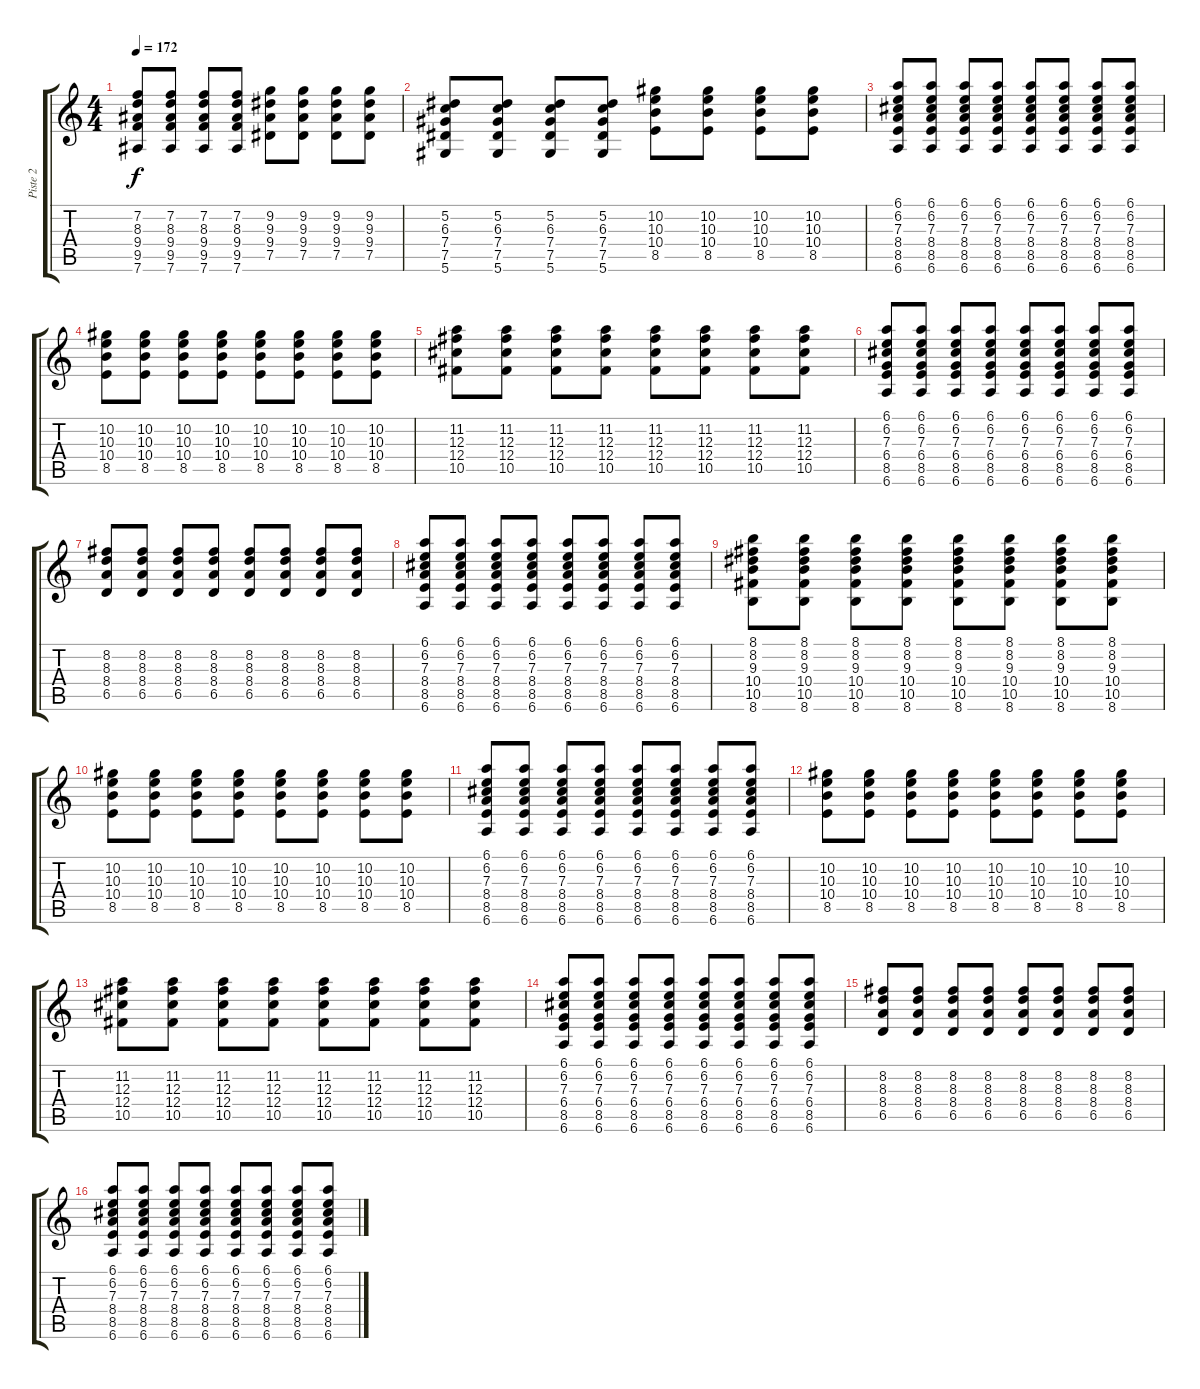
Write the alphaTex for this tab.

\track ("Piste 2" "Piste 2") {instrument distortionguitar}
\staff {score tabs}
\tuning (Eb4 Bb3 Gb3 Db3 Ab2 Eb2) {hide}
\ts (4 4)
\tempo 172
\clef g2
\ks c
(7.2 8.3 9.4 9.5 7.6).8{dy f} (7.2 8.3 9.4 9.5 7.6).8 (7.2 8.3 9.4 9.5 7.6).8 (7.2 8.3 9.4 9.5 7.6).8 (9.2 9.3 9.4 7.5).8 (9.2 9.3 9.4 7.5).8 (9.2 9.3 9.4 7.5).8 (9.2 9.3 9.4 7.5).8 |
(5.2 6.3 7.4 7.5 5.6).8 (5.2 6.3 7.4 7.5 5.6).8 (5.2 6.3 7.4 7.5 5.6).8 (5.2 6.3 7.4 7.5 5.6).8 (10.2 10.3 10.4 8.5).8 (10.2 10.3 10.4 8.5).8 (10.2 10.3 10.4 8.5).8 (10.2 10.3 10.4 8.5).8 |
(6.1 6.2 7.3 8.4 8.5 6.6).8 (6.1 6.2 7.3 8.4 8.5 6.6).8 (6.1 6.2 7.3 8.4 8.5 6.6).8 (6.1 6.2 7.3 8.4 8.5 6.6).8 (6.1 6.2 7.3 8.4 8.5 6.6).8 (6.1 6.2 7.3 8.4 8.5 6.6).8 (6.1 6.2 7.3 8.4 8.5 6.6).8 (6.1 6.2 7.3 8.4 8.5 6.6).8 |
(10.2 10.3 10.4 8.5).8 (10.2 10.3 10.4 8.5).8 (10.2 10.3 10.4 8.5).8 (10.2 10.3 10.4 8.5).8 (10.2 10.3 10.4 8.5).8 (10.2 10.3 10.4 8.5).8 (10.2 10.3 10.4 8.5).8 (10.2 10.3 10.4 8.5).8 |
(11.2 12.3 12.4 10.5).8 (11.2 12.3 12.4 10.5).8 (11.2 12.3 12.4 10.5).8 (11.2 12.3 12.4 10.5).8 (11.2 12.3 12.4 10.5).8 (11.2 12.3 12.4 10.5).8 (11.2 12.3 12.4 10.5).8 (11.2 12.3 12.4 10.5).8 |
(6.1 6.2 7.3 6.4 8.5 6.6).8 (6.1 6.2 7.3 6.4 8.5 6.6).8 (6.1 6.2 7.3 6.4 8.5 6.6).8 (6.1 6.2 7.3 6.4 8.5 6.6).8 (6.1 6.2 7.3 6.4 8.5 6.6).8 (6.1 6.2 7.3 6.4 8.5 6.6).8 (6.1 6.2 7.3 6.4 8.5 6.6).8 (6.1 6.2 7.3 6.4 8.5 6.6).8 |
(8.2 8.3 8.4 6.5).8 (8.2 8.3 8.4 6.5).8 (8.2 8.3 8.4 6.5).8 (8.2 8.3 8.4 6.5).8 (8.2 8.3 8.4 6.5).8 (8.2 8.3 8.4 6.5).8 (8.2 8.3 8.4 6.5).8 (8.2 8.3 8.4 6.5).8 |
(6.1 6.2 7.3 8.4 8.5 6.6).8 (6.1 6.2 7.3 8.4 8.5 6.6).8 (6.1 6.2 7.3 8.4 8.5 6.6).8 (6.1 6.2 7.3 8.4 8.5 6.6).8 (6.1 6.2 7.3 8.4 8.5 6.6).8 (6.1 6.2 7.3 8.4 8.5 6.6).8 (6.1 6.2 7.3 8.4 8.5 6.6).8 (6.1 6.2 7.3 8.4 8.5 6.6).8 |
(8.1 8.2 9.3 10.4 10.5 8.6).8 (8.1 8.2 9.3 10.4 10.5 8.6).8 (8.1 8.2 9.3 10.4 10.5 8.6).8 (8.1 8.2 9.3 10.4 10.5 8.6).8 (8.1 8.2 9.3 10.4 10.5 8.6).8 (8.1 8.2 9.3 10.4 10.5 8.6).8 (8.1 8.2 9.3 10.4 10.5 8.6).8 (8.1 8.2 9.3 10.4 10.5 8.6).8 |
(10.2 10.3 10.4 8.5).8 (10.2 10.3 10.4 8.5).8 (10.2 10.3 10.4 8.5).8 (10.2 10.3 10.4 8.5).8 (10.2 10.3 10.4 8.5).8 (10.2 10.3 10.4 8.5).8 (10.2 10.3 10.4 8.5).8 (10.2 10.3 10.4 8.5).8 |
(6.1 6.2 7.3 8.4 8.5 6.6).8 (6.1 6.2 7.3 8.4 8.5 6.6).8 (6.1 6.2 7.3 8.4 8.5 6.6).8 (6.1 6.2 7.3 8.4 8.5 6.6).8 (6.1 6.2 7.3 8.4 8.5 6.6).8 (6.1 6.2 7.3 8.4 8.5 6.6).8 (6.1 6.2 7.3 8.4 8.5 6.6).8 (6.1 6.2 7.3 8.4 8.5 6.6).8 |
(10.2 10.3 10.4 8.5).8 (10.2 10.3 10.4 8.5).8 (10.2 10.3 10.4 8.5).8 (10.2 10.3 10.4 8.5).8 (10.2 10.3 10.4 8.5).8 (10.2 10.3 10.4 8.5).8 (10.2 10.3 10.4 8.5).8 (10.2 10.3 10.4 8.5).8 |
(11.2 12.3 12.4 10.5).8 (11.2 12.3 12.4 10.5).8 (11.2 12.3 12.4 10.5).8 (11.2 12.3 12.4 10.5).8 (11.2 12.3 12.4 10.5).8 (11.2 12.3 12.4 10.5).8 (11.2 12.3 12.4 10.5).8 (11.2 12.3 12.4 10.5).8 |
(6.1 6.2 7.3 6.4 8.5 6.6).8 (6.1 6.2 7.3 6.4 8.5 6.6).8 (6.1 6.2 7.3 6.4 8.5 6.6).8 (6.1 6.2 7.3 6.4 8.5 6.6).8 (6.1 6.2 7.3 6.4 8.5 6.6).8 (6.1 6.2 7.3 6.4 8.5 6.6).8 (6.1 6.2 7.3 6.4 8.5 6.6).8 (6.1 6.2 7.3 6.4 8.5 6.6).8 |
(8.2 8.3 8.4 6.5).8 (8.2 8.3 8.4 6.5).8 (8.2 8.3 8.4 6.5).8 (8.2 8.3 8.4 6.5).8 (8.2 8.3 8.4 6.5).8 (8.2 8.3 8.4 6.5).8 (8.2 8.3 8.4 6.5).8 (8.2 8.3 8.4 6.5).8 |
(6.1 6.2 7.3 8.4 8.5 6.6).8 (6.1 6.2 7.3 8.4 8.5 6.6).8 (6.1 6.2 7.3 8.4 8.5 6.6).8 (6.1 6.2 7.3 8.4 8.5 6.6).8 (6.1 6.2 7.3 8.4 8.5 6.6).8 (6.1 6.2 7.3 8.4 8.5 6.6).8 (6.1 6.2 7.3 8.4 8.5 6.6).8 (6.1 6.2 7.3 8.4 8.5 6.6).8
